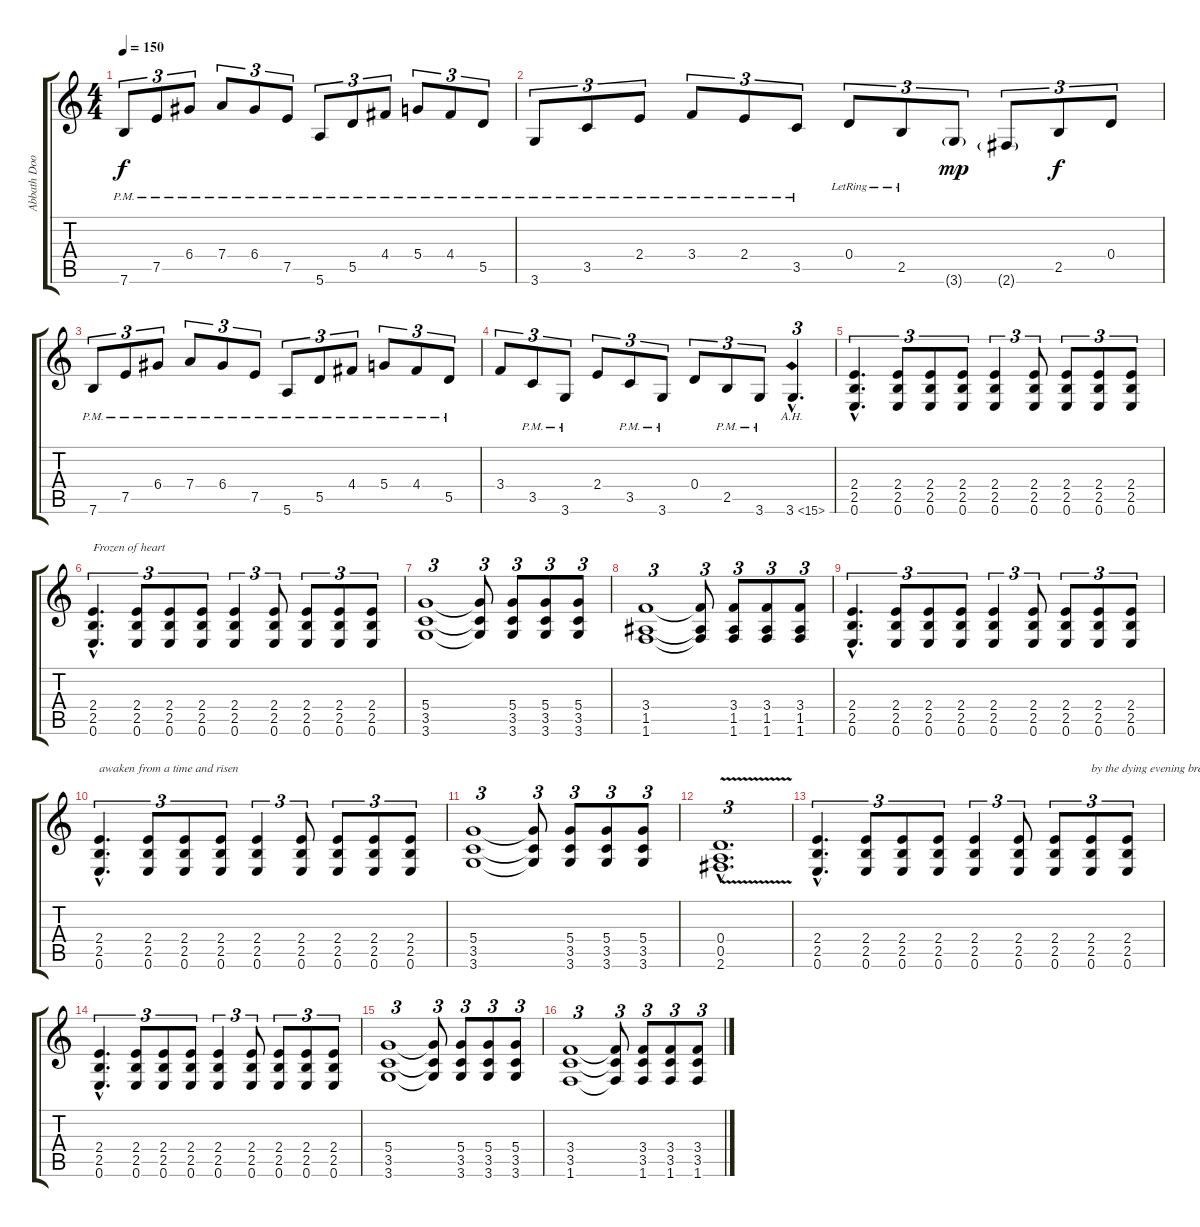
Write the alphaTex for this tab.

\track ("Abbath Doom Occulta (Guitar)" "Abbath Doo") {instrument distortionguitar}
\staff {score tabs}
\tuning (E4 B3 G3 D3 A2 E2) {hide}
\ts (4 4)
\tempo 150
\clef g2
\ks c
7.6{pm}.8{tu (3 2) dy f instrument distortionguitar} 7.5{pm}.8{tu (3 2)} 6.4{pm}.8{tu (3 2)} 7.4{pm}.8{tu (3 2)} 6.4{pm}.8{tu (3 2)} 7.5{pm}.8{tu (3 2)} 5.6{pm}.8{tu (3 2)} 5.5{pm}.8{tu (3 2)} 4.4{pm}.8{tu (3 2)} 5.4{pm}.8{tu (3 2)} 4.4{pm}.8{tu (3 2)} 5.5{pm}.8{tu (3 2)} |
3.6{pm}.8{tu (3 2)} 3.5{pm}.8{tu (3 2)} 2.4{pm}.8{tu (3 2)} 3.4{pm}.8{tu (3 2)} 2.4{pm}.8{tu (3 2)} 3.5{pm}.8{tu (3 2)} 0.4{lr}.8{tu (3 2)} 2.5{lr}.8{tu (3 2)} 3.6{g}.8{tu (3 2) dy mp} 2.6{g}.8{tu (3 2)} 2.5.8{tu (3 2) dy f} 0.4.8{tu (3 2)} |
7.6{pm}.8{tu (3 2)} 7.5{pm}.8{tu (3 2)} 6.4{pm}.8{tu (3 2)} 7.4{pm}.8{tu (3 2)} 6.4{pm}.8{tu (3 2)} 7.5{pm}.8{tu (3 2)} 5.6{pm}.8{tu (3 2)} 5.5{pm}.8{tu (3 2)} 4.4{pm}.8{tu (3 2)} 5.4{pm}.8{tu (3 2)} 4.4{pm}.8{tu (3 2)} 5.5{pm}.8{tu (3 2)} |
3.4.8{tu (3 2)} 3.5{pm}.8{tu (3 2)} 3.6{pm}.8{tu (3 2)} 2.4.8{tu (3 2)} 3.5{pm}.8{tu (3 2)} 3.6{pm}.8{tu (3 2)} 0.4.8{tu (3 2)} 2.5{pm}.8{tu (3 2)} 3.6{pm}.8{tu (3 2)} 3.6{ah 12 hac}.4{d tu (3 2) instrument guitarharmonics} |
(2.4{hac} 2.5{hac} 0.6{hac}).4{d tu (3 2) instrument distortionguitar} (2.4 2.5 0.6).8{tu (3 2)} (2.4 2.5 0.6).8{tu (3 2)} (2.4 2.5 0.6).8{tu (3 2)} (2.4 2.5 0.6).4{tu (3 2)} (2.4 2.5 0.6).8{tu (3 2)} (2.4 2.5 0.6).8{tu (3 2)} (2.4 2.5 0.6).8{tu (3 2)} (2.4 2.5 0.6).8{tu (3 2)} |
(2.4{hac} 2.5{hac} 0.6{hac}).4{d tu (3 2) txt "Frozen of heart "} (2.4 2.5 0.6).8{tu (3 2)} (2.4 2.5 0.6).8{tu (3 2)} (2.4 2.5 0.6).8{tu (3 2)} (2.4 2.5 0.6).4{tu (3 2)} (2.4 2.5 0.6).8{tu (3 2)} (2.4 2.5 0.6).8{tu (3 2)} (2.4 2.5 0.6).8{tu (3 2)} (2.4 2.5 0.6).8{tu (3 2)} |
(5.4 3.5 3.6).1{tu (3 2)} (5.4{t} 3.5{t} 3.6{t}).8{tu (3 2)} (5.4 3.5 3.6).8{tu (3 2)} (5.4 3.5 3.6).8{tu (3 2)} (5.4 3.5 3.6).8{tu (3 2)} |
(3.4 1.5 1.6).1{tu (3 2)} (3.4{t} 1.5{t} 1.6{t}).8{tu (3 2)} (3.4 1.5 1.6).8{tu (3 2)} (3.4 1.5 1.6).8{tu (3 2)} (3.4 1.5 1.6).8{tu (3 2)} |
(2.4{hac} 2.5{hac} 0.6{hac}).4{d tu (3 2)} (2.4 2.5 0.6).8{tu (3 2)} (2.4 2.5 0.6).8{tu (3 2)} (2.4 2.5 0.6).8{tu (3 2)} (2.4 2.5 0.6).4{tu (3 2)} (2.4 2.5 0.6).8{tu (3 2)} (2.4 2.5 0.6).8{tu (3 2)} (2.4 2.5 0.6).8{tu (3 2)} (2.4 2.5 0.6).8{tu (3 2)} |
(2.4{hac} 2.5{hac} 0.6{hac}).4{d tu (3 2) txt "awaken from a time and risen"} (2.4 2.5 0.6).8{tu (3 2)} (2.4 2.5 0.6).8{tu (3 2)} (2.4 2.5 0.6).8{tu (3 2)} (2.4 2.5 0.6).4{tu (3 2)} (2.4 2.5 0.6).8{tu (3 2)} (2.4 2.5 0.6).8{tu (3 2)} (2.4 2.5 0.6).8{tu (3 2)} (2.4 2.5 0.6).8{tu (3 2)} |
(5.4 3.5 3.6).1{tu (3 2)} (5.4{t} 3.5{t} 3.6{t}).8{tu (3 2)} (5.4 3.5 3.6).8{tu (3 2)} (5.4 3.5 3.6).8{tu (3 2)} (5.4 3.5 3.6).8{tu (3 2)} |
(0.4{hac} 0.5{hac} 2.6{v hac}).1{d tu (3 2)} |
(2.4{hac} 2.5{hac} 0.6{hac}).4{d tu (3 2)} (2.4 2.5 0.6).8{tu (3 2)} (2.4 2.5 0.6).8{tu (3 2)} (2.4 2.5 0.6).8{tu (3 2)} (2.4 2.5 0.6).4{tu (3 2)} (2.4 2.5 0.6).8{tu (3 2)} (2.4 2.5 0.6).8{tu (3 2)} (2.4 2.5 0.6).8{tu (3 2) txt "by the dying evening breeze "} (2.4 2.5 0.6).8{tu (3 2)} |
(2.4{hac} 2.5{hac} 0.6{hac}).4{d tu (3 2)} (2.4 2.5 0.6).8{tu (3 2)} (2.4 2.5 0.6).8{tu (3 2)} (2.4 2.5 0.6).8{tu (3 2)} (2.4 2.5 0.6).4{tu (3 2)} (2.4 2.5 0.6).8{tu (3 2)} (2.4 2.5 0.6).8{tu (3 2)} (2.4 2.5 0.6).8{tu (3 2)} (2.4 2.5 0.6).8{tu (3 2)} |
(5.4 3.5 3.6).1{tu (3 2)} (5.4{t} 3.5{t} 3.6{t}).8{tu (3 2)} (5.4 3.5 3.6).8{tu (3 2)} (5.4 3.5 3.6).8{tu (3 2)} (5.4 3.5 3.6).8{tu (3 2)} |
(3.4 3.5 1.6).1{tu (3 2)} (3.4{t} 3.5{t} 1.6{t}).8{tu (3 2)} (3.4 3.5 1.6).8{tu (3 2)} (3.4 3.5 1.6).8{tu (3 2)} (3.4 3.5 1.6).8{tu (3 2)}
